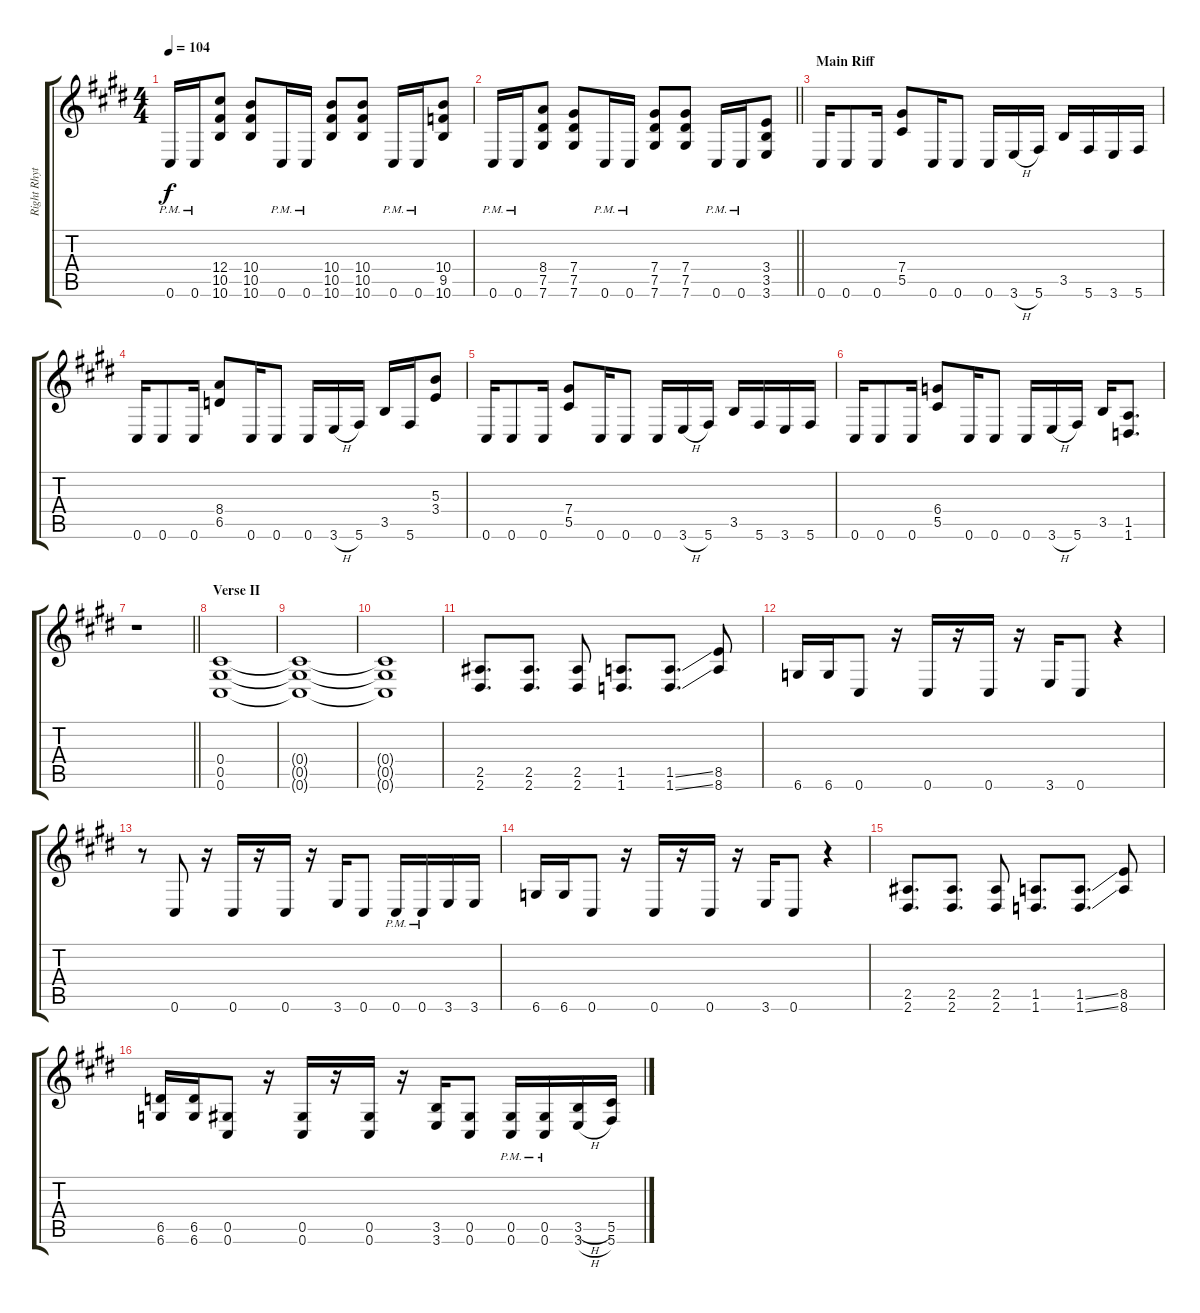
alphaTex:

\track ("Right Rhythm Guitar" "Right Rhyt") {instrument distortionguitar}
\staff {score tabs}
\tuning (Eb4 Bb3 Gb3 Db3 Ab2 Db2) {hide}
\ts (4 4)
\tempo 104
\clef g2
\ks e
0.6{pm}.16{dy f} 0.6{pm}.16 (12.4 10.5 10.6).8 (10.4 10.5 10.6).8 0.6{pm}.16 0.6{pm}.16 (10.4 10.5 10.6).8 (10.4 10.5 10.6).8 0.6{pm}.16 0.6{pm}.16 (10.4 9.5 10.6).8 |
\barLineRight lightlight
0.6{pm}.16 0.6{pm}.16 (8.4 7.5 7.6).8 (7.4 7.5 7.6).8 0.6{pm}.16 0.6{pm}.16 (7.4 7.5 7.6).8 (7.4 7.5 7.6).8 0.6{pm}.16 0.6{pm}.16 (3.4 3.5 3.6).8 |
\section ("" "Main Riff")
0.6.16 0.6.8 0.6.16 (7.4 5.5).8 0.6.16 0.6.8 0.6.16 3.6{h}.16 5.6.16 3.5.16 5.6.16 3.6.16 5.6.16 |
0.6.16 0.6.8 0.6.16 (8.4 6.5).8 0.6.16 0.6.8 0.6.16 3.6{h}.16 5.6.16 3.5.16 5.6.16 (5.3 3.4).8 |
0.6.16 0.6.8 0.6.16 (7.4 5.5).8 0.6.16 0.6.8 0.6.16 3.6{h}.16 5.6.16 3.5.16 5.6.16 3.6.16 5.6.16 |
0.6.16 0.6.8 0.6.16 (6.4 5.5).8 0.6.16 0.6.8 0.6.16 3.6{h}.16 5.6.16 3.5.16 (1.5 1.6).8{d} |
\barLineRight lightlight
r.1 |
\section ("" "Verse II")
(0.4 0.5 0.6).1 |
(0.4{t} 0.5{t} 0.6{t}).1 |
(0.4{t} 0.5{t} 0.6{t}).1 |
(2.5 2.6).8{d} (2.5 2.6).8{d} (2.5 2.6).8 (1.5 1.6).8{d} (1.5{ss} 1.6{ss}).8{d} (8.5 8.6).8 |
6.6.16 6.6.16 0.6.8 r.16 0.6.16 r.16 0.6.16 r.16 3.6.16 0.6.8 r.4 |
r.8 0.6.8 r.16 0.6.16 r.16 0.6.16 r.16 3.6.16 0.6.8 0.6{pm}.16 0.6{pm}.16 3.6.16 3.6.16 |
6.6.16 6.6.16 0.6.8 r.16 0.6.16 r.16 0.6.16 r.16 3.6.16 0.6.8 r.4 |
(2.5 2.6).8{d} (2.5 2.6).8{d} (2.5 2.6).8 (1.5 1.6).8{d} (1.5{ss} 1.6{ss}).8{d} (8.5 8.6).8 |
(6.5 6.6).16 (6.5 6.6).16 (0.5 0.6).8 r.16 (0.5 0.6).16 r.16 (0.5 0.6).16 r.16 (3.5 3.6).16 (0.5 0.6).8 (0.5{pm} 0.6{pm}).16 (0.5{pm} 0.6{pm}).16 (3.5{h} 3.6{h}).16 (5.5 5.6).16
